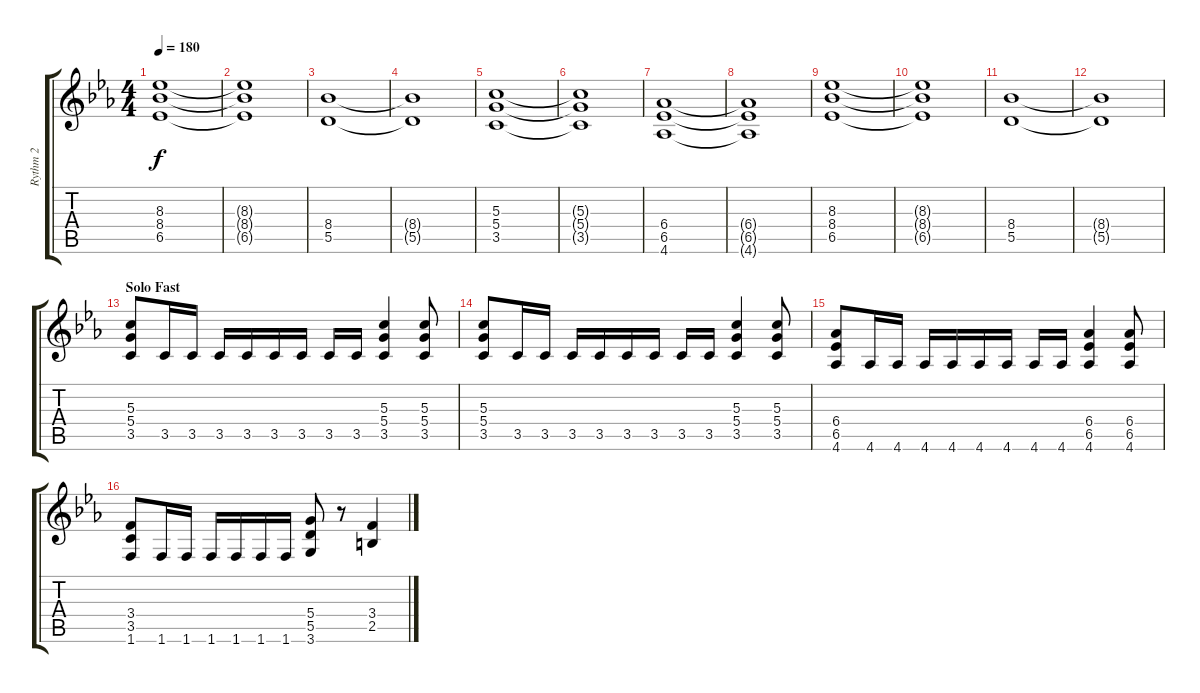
\track ("Rythm 2" "Rythm 2") {instrument distortionguitar}
\staff {score tabs}
\tuning (E4 B3 G3 D3 A2 E2) {hide}
\ts (4 4)
\tempo 180
\clef g2
\ks eb
(8.3 8.4 6.5).1{dy f} |
(8.3{t} 8.4{t} 6.5{t}).1 |
(8.4 5.5).1 |
(8.4{t} 5.5{t}).1 |
(5.3 5.4 3.5).1 |
(5.3{t} 5.4{t} 3.5{t}).1 |
(6.4 6.5 4.6).1 |
(6.4{t} 6.5{t} 4.6{t}).1 |
(8.3 8.4 6.5).1 |
(8.3{t} 8.4{t} 6.5{t}).1 |
(8.4 5.5).1 |
(8.4{t} 5.5{t}).1 |
\section ("" "Solo Fast")
(5.3 5.4 3.5).8 3.5.16 3.5.16 3.5.16 3.5.16 3.5.16 3.5.16 3.5.16 3.5.16 (5.3 5.4 3.5).4 (5.3 5.4 3.5).8 |
(5.3 5.4 3.5).8 3.5.16 3.5.16 3.5.16 3.5.16 3.5.16 3.5.16 3.5.16 3.5.16 (5.3 5.4 3.5).4 (5.3 5.4 3.5).8 |
(6.4 6.5 4.6).8 4.6.16 4.6.16 4.6.16 4.6.16 4.6.16 4.6.16 4.6.16 4.6.16 (6.4 6.5 4.6).4 (6.4 6.5 4.6).8 |
(3.4 3.5 1.6).8 1.6.16 1.6.16 1.6.16 1.6.16 1.6.16 1.6.16 (5.4 5.5 3.6).8 r.8 (3.4 2.5).4
